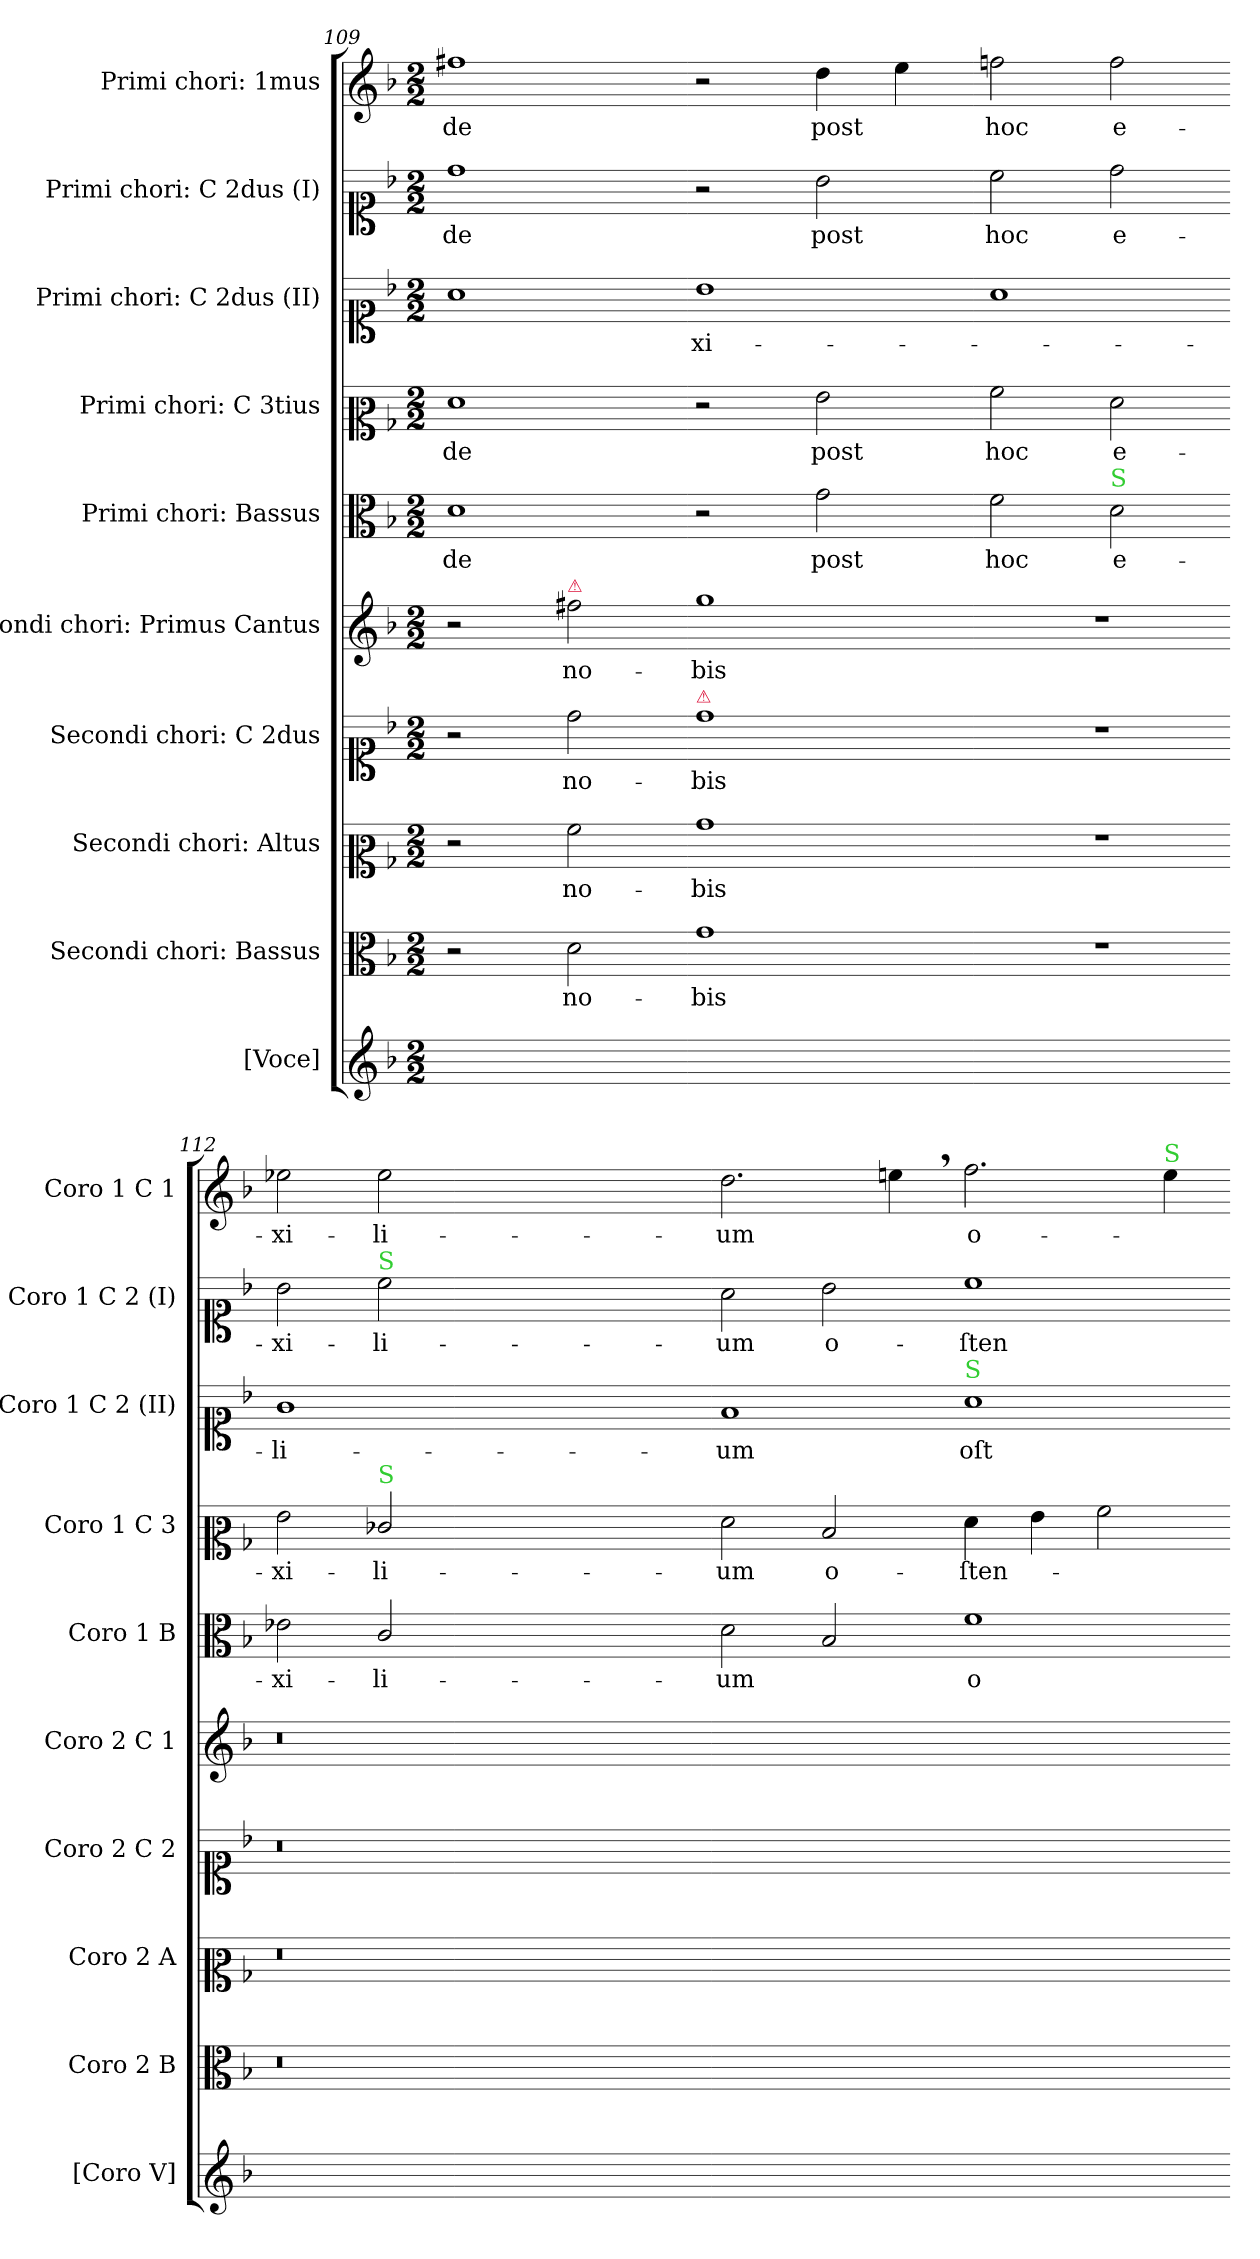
**kern	**kern	**text	**kern	**text	**kern	**text	**kern	**text	**kern	**text	**kern	**text	**kern	**text	**kern	**text	**kern	**text
*part10	*part9	*part9	*part8	*part8	*part7	*part7	*part6	*part6	*part5	*part5	*part4	*part4	*part3	*part3	*part2	*part2	*part1	*part1
*staff10	*staff9	*staff9	*staff8	*staff8	*staff7	*staff7	*staff6	*staff6	*staff5	*staff5	*staff4	*staff4	*staff3	*staff3	*staff2	*staff2	*staff1	*staff1
*I"[Voce]	*I"Secondi chori: Bassus	*	*I"Secondi chori: Altus	*	*I"Secondi chori: C 2dus	*	*I"Secondi chori: Primus Cantus	*	*I"Primi chori: Bassus	*	*I"Primi chori: C 3tius	*	*I"Primi chori: C 2dus (II)	*	*I"Primi chori: C 2dus (I)	*	*I"Primi chori: 1mus	*
*I'[Coro V]	*I'Coro 2 B	*	*I'Coro 2 A	*	*I'Coro 2 C 2	*	*I'Coro 2 C 1	*	*I'Coro 1 B	*	*I'Coro 1 C 3	*	*I'Coro 1 C 2 (II)	*	*I'Coro 1 C 2 (I)	*	*I'Coro 1 C 1	*
*clefG2	*clefC3	*	*clefC2	*	*clefC1	*	*clefG2	*	*clefC3	*	*clefC2	*	*clefC1	*	*clefC1	*	*clefG2	*
*k[b-]	*k[b-]	*	*k[b-]	*	*k[b-]	*	*k[b-]	*	*k[b-]	*	*k[b-]	*	*k[b-]	*	*k[b-]	*	*k[b-]	*
*M2/2	*M2/2	*	*M2/2	*	*M2/2	*	*M2/2	*	*M2/2	*	*M2/2	*	*M2/2	*	*M2/2	*	*M2/2	*
=109	=109	=109	=109	=109	=109	=109	=109	=109	=109	=109	=109	=109	=109	=109	=109	=109	=109	=109
1ryy	2r	.	2r	.	2r	.	2r	.	1d\	-de	1f\	-de	1a\	.	1dd\	-de	1ff#X\	-de
!	!	!	!	!	!	!	!LO:TX:a:color=crimson:t=⚠	!	!	!	!	!	!	!	!	!	!	!
.	2d\	no-	2a\	no-	2dd\	no-	2ff#X\	no-	.	.	.	.	.	.	.	.	.	.
=110-	=110-	=110-	=110-	=110-	=110-	=110-	=110-	=110-	=110-	=110-	=110-	=110-	=110-	=110-	=110-	=110-	=110-	=110-
!	!	!	!	!	!LO:TX:a:color=crimson:t=⚠	!	!	!	!	!	!	!	!	!	!	!	!	!
1ryy	1g\	-bis	1b-\	-bis	1dd\	-bis	1gg\	-bis	2r	.	2r	.	1b-\	-xi-	2r	.	2r	.
.	.	.	.	.	.	.	.	.	2g\	post	2g\	post	.	.	2b-\	post	4dd\	post
.	.	.	.	.	.	.	.	.	.	.	.	.	.	.	.	.	4ee\	.
=111-	=111-	=111-	=111-	=111-	=111-	=111-	=111-	=111-	=111-	=111-	=111-	=111-	=111-	=111-	=111-	=111-	=111-	=111-
1ryy	1r	.	1r	.	1r	.	1r	.	2f\	hoc	2a\	hoc	1a\	.	2cc\	hoc	2ffn\	hoc
!	!	!	!	!	!	!	!	!	!LO:TX:a:color=limegreen:t=S	!	!	!	!	!	!	!	!	!
.	.	.	.	.	.	.	.	.	2d\	e-	2f\	e-	.	.	2dd\	e-	2ff\	e-
=112-	=112-	=112-	=112-	=112-	=112-	=112-	=112-	=112-	=112-	=112-	=112-	=112-	=112-	=112-	=112-	=112-	=112-	=112-
1ryy	0.r	.	0.r	.	0.r	.	0.r	.	2e-X\	-xi-	2g\	-xi-	1g\	-li-	2b-\	-xi-	2ee-X\	xi-
!	!	!	!	!	!	!	!	!	!	!	!	!	!	!	!LO:TX:a:color=limegreen:t=S	!	!	!
!	!	!	!	!	!	!	!	!	!	!	!LO:TX:a:color=limegreen:t=S	!	!	!	!	!	!	!
.	.	.	.	.	.	.	.	.	2c/	-li-	2e-X/	-li-	.	.	2cc\	-li-	2ee-\	-li-
0ryy	.	.	.	.	.	.	.	.	0ryy	.	0ryy	.	0ryy	.	0ryy	.	0ryy	.
=113-	=113-	=113-	=113-	=113-	=113-	=113-	=113-	=113-	=113-	=113-	=113-	=113-	=113-	=113-	=113-	=113-	=113-	=113-
1ryy	1ryy	.	1ryy	.	1ryy	.	1ryy	.	2d\	-um	2f\	-um	1f/	-um	2a\	-um	2.dd\	-um
.	.	.	.	.	.	.	.	.	2B-/	.	2d/	o-	.	.	2b-\	o-	.	.
.	.	.	.	.	.	.	.	.	.	.	.	.	.	.	.	.	4een,<\	.
=114-	=114-	=114-	=114-	=114-	=114-	=114-	=114-	=114-	=114-	=114-	=114-	=114-	=114-	=114-	=114-	=114-	=114-	=114-
!	!	!	!	!	!	!	!	!	!	!	!	!	!LO:TX:a:color=limegreen:t=S	!	!	!	!	!
1ryy	1ryy	.	1ryy	.	1ryy	.	1ryy	.	1f\	o-	4f\	-ſten-	1a\	oſt-	1cc\	-ſten-	2.ff\	o-
.	.	.	.	.	.	.	.	.	.	.	4g\	.	.	.	.	.	.	.
.	.	.	.	.	.	.	.	.	.	.	2a\	.	.	.	.	.	.	.
!	!	!	!	!	!	!	!	!	!	!	!	!	!	!	!	!	!LO:TX:a:color=limegreen:t=S	!
.	.	.	.	.	.	.	.	.	.	.	.	.	.	.	.	.	4ee\	.
=-	=-	=-	=-	=-	=-	=-	=-	=-	=-	=-	=-	=-	=-	=-	=-	=-	=-	=-
*-	*-	*-	*-	*-	*-	*-	*-	*-	*-	*-	*-	*-	*-	*-	*-	*-	*-	*-
